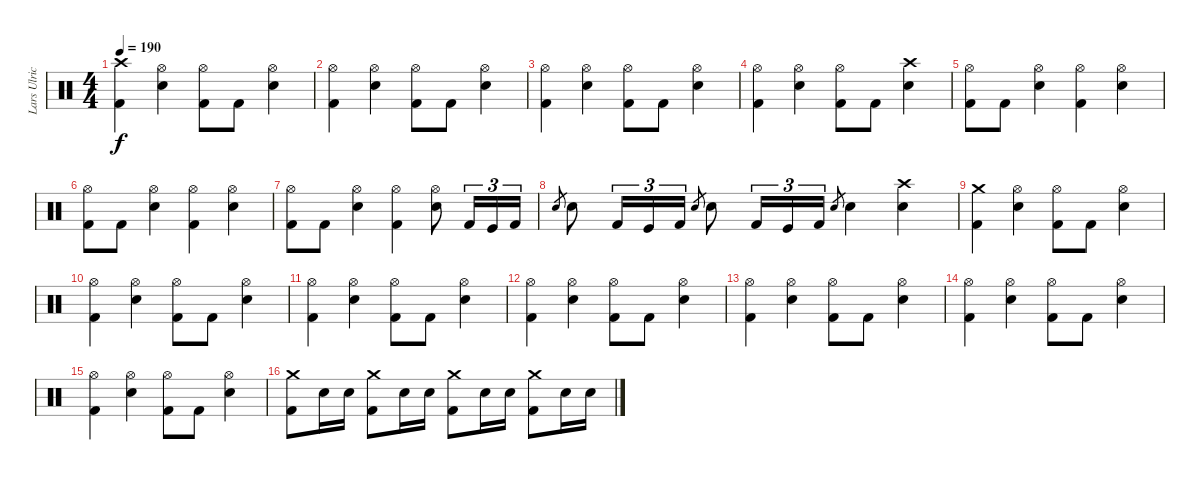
\track ("Lars Ulrich - drums" "Lars Ulric") {instrument percussion}
\staff {score}
\articulation defaults
\ts (4 4)
\tempo 190
\clef neutral
\ks c
("Crash high (hit)" "Kick (hit) 2").4{dy f} ("Hi-Hat (open)" "Electric Snare (hit)").4 ("Hi-Hat (open)" "Kick (hit) 2").8 "Kick (hit) 2".8 ("Hi-Hat (open)" "Electric Snare (hit)").4 |
("Hi-Hat (open)" "Kick (hit) 2").4 ("Hi-Hat (open)" "Electric Snare (hit)").4 ("Hi-Hat (open)" "Kick (hit) 2").8 "Kick (hit) 2".8 ("Hi-Hat (open)" "Electric Snare (hit)").4 |
("Hi-Hat (open)" "Kick (hit) 2").4 ("Hi-Hat (open)" "Electric Snare (hit)").4 ("Hi-Hat (open)" "Kick (hit) 2").8 "Kick (hit) 2".8 ("Hi-Hat (open)" "Electric Snare (hit)").4 |
("Hi-Hat (open)" "Kick (hit) 2").4 ("Hi-Hat (open)" "Electric Snare (hit)").4 ("Hi-Hat (open)" "Kick (hit) 2").8 "Kick (hit) 2".8 ("Crash high (hit)" "Electric Snare (hit)").4 |
("Hi-Hat (open)" "Kick (hit) 2").8 "Kick (hit) 2".8 ("Hi-Hat (open)" "Electric Snare (hit)").4 ("Hi-Hat (open)" "Kick (hit) 2").4 ("Hi-Hat (open)" "Electric Snare (hit)").4 |
("Hi-Hat (open)" "Kick (hit) 2").8 "Kick (hit) 2".8 ("Hi-Hat (open)" "Electric Snare (hit)").4 ("Hi-Hat (open)" "Kick (hit) 2").4 ("Hi-Hat (open)" "Electric Snare (hit)").4 |
("Hi-Hat (open)" "Kick (hit) 2").8 "Kick (hit) 2".8 ("Hi-Hat (open)" "Electric Snare (hit)").4 ("Hi-Hat (open)" "Kick (hit) 2").4 ("Hi-Hat (open)" "Electric Snare (hit)").8 "Kick (hit) 2".16{tu (3 2)} "Kick (hit)".16{tu (3 2)} "Kick (hit) 2".16{tu (3 2)} |
"Electric Snare (hit)".8{gr} "Electric Snare (hit)".8 "Kick (hit) 2".16{tu (3 2)} "Kick (hit)".16{tu (3 2)} "Kick (hit) 2".16{tu (3 2)} "Electric Snare (hit)".8{gr} "Electric Snare (hit)".8 "Kick (hit) 2".16{tu (3 2)} "Kick (hit)".16{tu (3 2)} "Kick (hit) 2".16{tu (3 2)} "Electric Snare (hit)".8{gr} "Electric Snare (hit)".4 ("Crash high (hit)" "Electric Snare (hit)").4 |
("Crash medium (hit)" "Kick (hit) 2").4 ("Hi-Hat (open)" "Electric Snare (hit)").4 ("Hi-Hat (open)" "Kick (hit) 2").8 "Kick (hit) 2".8 ("Hi-Hat (open)" "Electric Snare (hit)").4 |
("Hi-Hat (open)" "Kick (hit) 2").4 ("Hi-Hat (open)" "Electric Snare (hit)").4 ("Hi-Hat (open)" "Kick (hit) 2").8 "Kick (hit) 2".8 ("Hi-Hat (open)" "Electric Snare (hit)").4 |
("Hi-Hat (open)" "Kick (hit) 2").4 ("Hi-Hat (open)" "Electric Snare (hit)").4 ("Hi-Hat (open)" "Kick (hit) 2").8 "Kick (hit) 2".8 ("Hi-Hat (open)" "Electric Snare (hit)").4 |
("Hi-Hat (open)" "Kick (hit) 2").4 ("Hi-Hat (open)" "Electric Snare (hit)").4 ("Hi-Hat (open)" "Kick (hit) 2").8 "Kick (hit) 2".8 ("Hi-Hat (open)" "Electric Snare (hit)").4 |
("Hi-Hat (open)" "Kick (hit) 2").4 ("Hi-Hat (open)" "Electric Snare (hit)").4 ("Hi-Hat (open)" "Kick (hit) 2").8 "Kick (hit) 2".8 ("Hi-Hat (open)" "Electric Snare (hit)").4 |
("Hi-Hat (open)" "Kick (hit) 2").4 ("Hi-Hat (open)" "Electric Snare (hit)").4 ("Hi-Hat (open)" "Kick (hit) 2").8 "Kick (hit) 2".8 ("Hi-Hat (open)" "Electric Snare (hit)").4 |
("Hi-Hat (open)" "Kick (hit) 2").4 ("Hi-Hat (open)" "Electric Snare (hit)").4 ("Hi-Hat (open)" "Kick (hit) 2").8 "Kick (hit) 2".8 ("Hi-Hat (open)" "Electric Snare (hit)").4 |
("Crash medium (hit)" "Kick (hit) 2").8 "Electric Snare (hit)".16 "Electric Snare (hit)".16 ("Crash medium (hit)" "Kick (hit) 2").8 "Electric Snare (hit)".16 "Electric Snare (hit)".16 ("Crash medium (hit)" "Kick (hit) 2").8 "Electric Snare (hit)".16 "Electric Snare (hit)".16 ("Crash medium (hit)" "Kick (hit) 2").8 "Electric Snare (hit)".16 "Electric Snare (hit)".16
